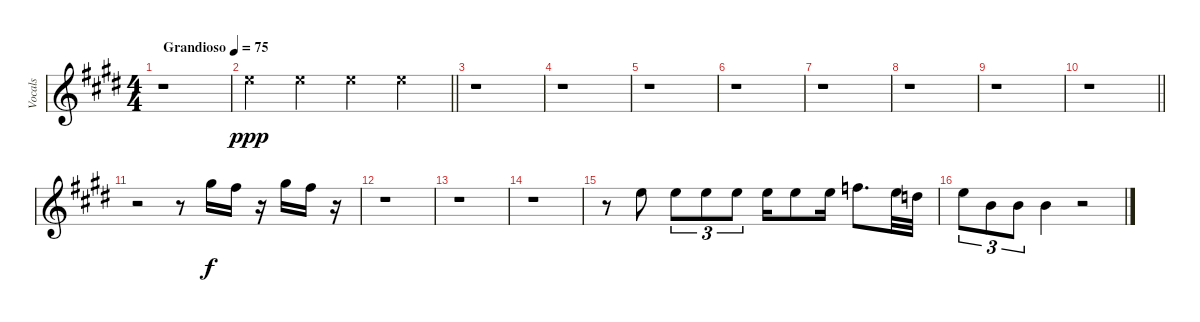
\track ("Vocals" "Vocals") {instrument synthbrass1}
\staff {score}
\tuning (E5 B4 G4 D4 A3 E3) {hide}
\ts (4 4)
\tempo (75 "Grandioso")
\clef g2
\ks e
r.1{dy ppp instrument synthbrass1} |
\barLineRight lightlight
0.1{x}.4 0.1{x}.4 0.1{x}.4 0.1{x}.4 |
r.1 |
r.1 |
r.1 |
r.1 |
r.1 |
r.1 |
r.1 |
\barLineRight lightlight
r.1 |
r.2 r.8 4.1.16{dy f} 2.1.16 r.16 4.1.16 2.1.16 r.16 |
r.1 |
r.1 |
r.1 |
r.8 0.1.8 0.1.8{tu (3 2)} 0.1.8{tu (3 2)} 0.1.8{tu (3 2)} 0.1.16 0.1.8 0.1.16 1.1.8{d} 0.1.32 3.2.32 |
0.1.8{tu (3 2)} 0.2.8{tu (3 2)} 0.2.8{tu (3 2)} 0.2.4 r.2
